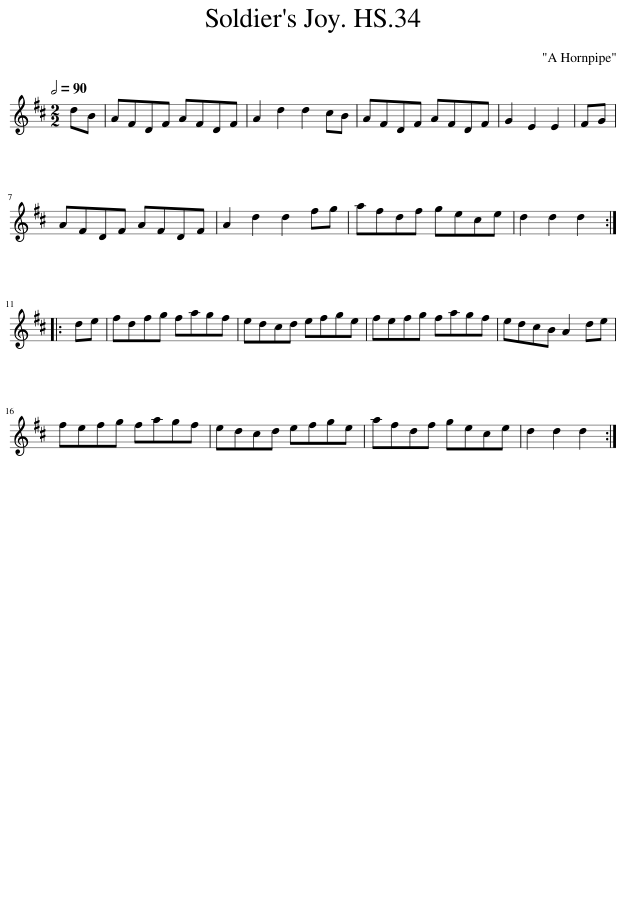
X:1
L:1/8
Q:1/2=90
M:2/2
I:linebreak $
K:D
V:1 treble
V:1
 dB | AFDF AFDF | A2 d2 d2 cB | AFDF AFDF | G2 E2 E2 | %5
 FG |$ AFDF AFDF | A2 d2 d2 fg | afdf gece | d2 d2 d2 ::$ %10
 de | fdfg fagf | edcd efge | fefg fagf | edcB A2 de |$ %15
 fefg fagf | edcd efge | afdf gece | d2 d2 d2 :| %19
